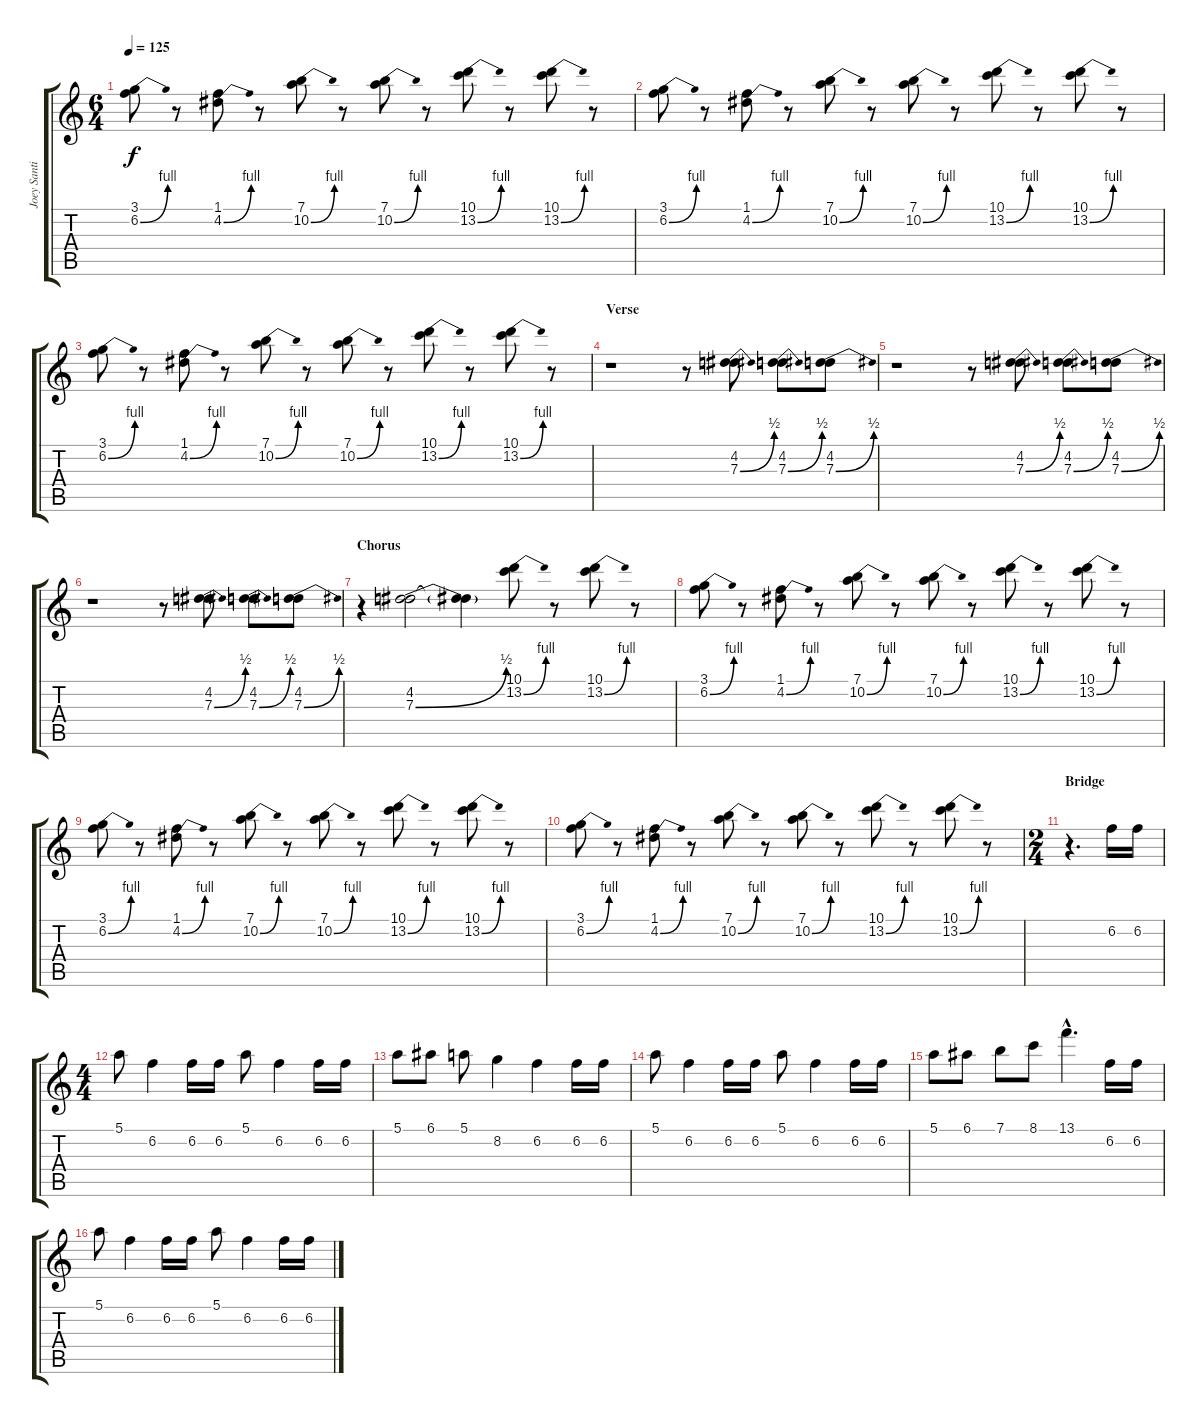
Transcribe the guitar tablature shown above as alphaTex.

\track ("Joey Santiago" "Joey Santi") {instrument distortionguitar}
\staff {score tabs}
\tuning (E4 B3 G3 D3 A2 E2) {hide}
\ts (6 4)
\tempo 125
\clef g2
\ks c
(3.1 6.2{be (bend 0 0 60 4)}).8{dy f} r.8 (1.1 4.2{be (bend 0 0 60 4)}).8 r.8 (7.1 10.2{be (bend 0 0 60 4)}).8 r.8 (7.1 10.2{be (bend 0 0 60 4)}).8 r.8 (10.1 13.2{be (bend 0 0 60 4)}).8 r.8 (10.1 13.2{be (bend 0 0 60 4)}).8 r.8 |
(3.1 6.2{be (bend 0 0 60 4)}).8 r.8 (1.1 4.2{be (bend 0 0 60 4)}).8 r.8 (7.1 10.2{be (bend 0 0 60 4)}).8 r.8 (7.1 10.2{be (bend 0 0 60 4)}).8 r.8 (10.1 13.2{be (bend 0 0 60 4)}).8 r.8 (10.1 13.2{be (bend 0 0 60 4)}).8 r.8 |
(3.1 6.2{be (bend 0 0 60 4)}).8 r.8 (1.1 4.2{be (bend 0 0 60 4)}).8 r.8 (7.1 10.2{be (bend 0 0 60 4)}).8 r.8 (7.1 10.2{be (bend 0 0 60 4)}).8 r.8 (10.1 13.2{be (bend 0 0 60 4)}).8 r.8 (10.1 13.2{be (bend 0 0 60 4)}).8 r.8 |
\section ("" "Verse")
r.1 r.8 (4.2 7.3{be (bend 0 0 60 2)}).8 (4.2 7.3{be (bend 0 0 60 2)}).8 (4.2 7.3{be (bend 0 0 60 2)}).8 |
r.1 r.8 (4.2 7.3{be (bend 0 0 60 2)}).8 (4.2 7.3{be (bend 0 0 60 2)}).8 (4.2 7.3{be (bend 0 0 60 2)}).8 |
r.1 r.8 (4.2 7.3{be (bend 0 0 60 2)}).8 (4.2 7.3{be (bend 0 0 60 2)}).8 (4.2 7.3{be (bend 0 0 60 2)}).8 |
\section ("" "Chorus")
r.4 (4.2 7.3{be (bend 0 0 60 2)}).2 (4.2{t} 7.3{t}).4 (10.1 13.2{be (bend 0 0 60 4)}).8 r.8 (10.1 13.2{be (bend 0 0 60 4)}).8 r.8 |
(3.1 6.2{be (bend 0 0 60 4)}).8 r.8 (1.1 4.2{be (bend 0 0 60 4)}).8 r.8 (7.1 10.2{be (bend 0 0 60 4)}).8 r.8 (7.1 10.2{be (bend 0 0 60 4)}).8 r.8 (10.1 13.2{be (bend 0 0 60 4)}).8 r.8 (10.1 13.2{be (bend 0 0 60 4)}).8 r.8 |
(3.1 6.2{be (bend 0 0 60 4)}).8 r.8 (1.1 4.2{be (bend 0 0 60 4)}).8 r.8 (7.1 10.2{be (bend 0 0 60 4)}).8 r.8 (7.1 10.2{be (bend 0 0 60 4)}).8 r.8 (10.1 13.2{be (bend 0 0 60 4)}).8 r.8 (10.1 13.2{be (bend 0 0 60 4)}).8 r.8 |
(3.1 6.2{be (bend 0 0 60 4)}).8 r.8 (1.1 4.2{be (bend 0 0 60 4)}).8 r.8 (7.1 10.2{be (bend 0 0 60 4)}).8 r.8 (7.1 10.2{be (bend 0 0 60 4)}).8 r.8 (10.1 13.2{be (bend 0 0 60 4)}).8 r.8 (10.1 13.2{be (bend 0 0 60 4)}).8 r.8 |
\ts (2 4)
\section ("" "Bridge")
r.4{d} 6.2.16 6.2.16 |
\ts (4 4)
5.1.8 6.2.4 6.2.16 6.2.16 5.1.8 6.2.4 6.2.16 6.2.16 |
5.1.8 6.1.8 5.1.8 8.2.4 6.2.4 6.2.16 6.2.16 |
5.1.8 6.2.4 6.2.16 6.2.16 5.1.8 6.2.4 6.2.16 6.2.16 |
5.1.8 6.1.8 7.1.8 8.1.8 13.1{hac}.4{d} 6.2.16 6.2.16 |
5.1.8 6.2.4 6.2.16 6.2.16 5.1.8 6.2.4 6.2.16 6.2.16
